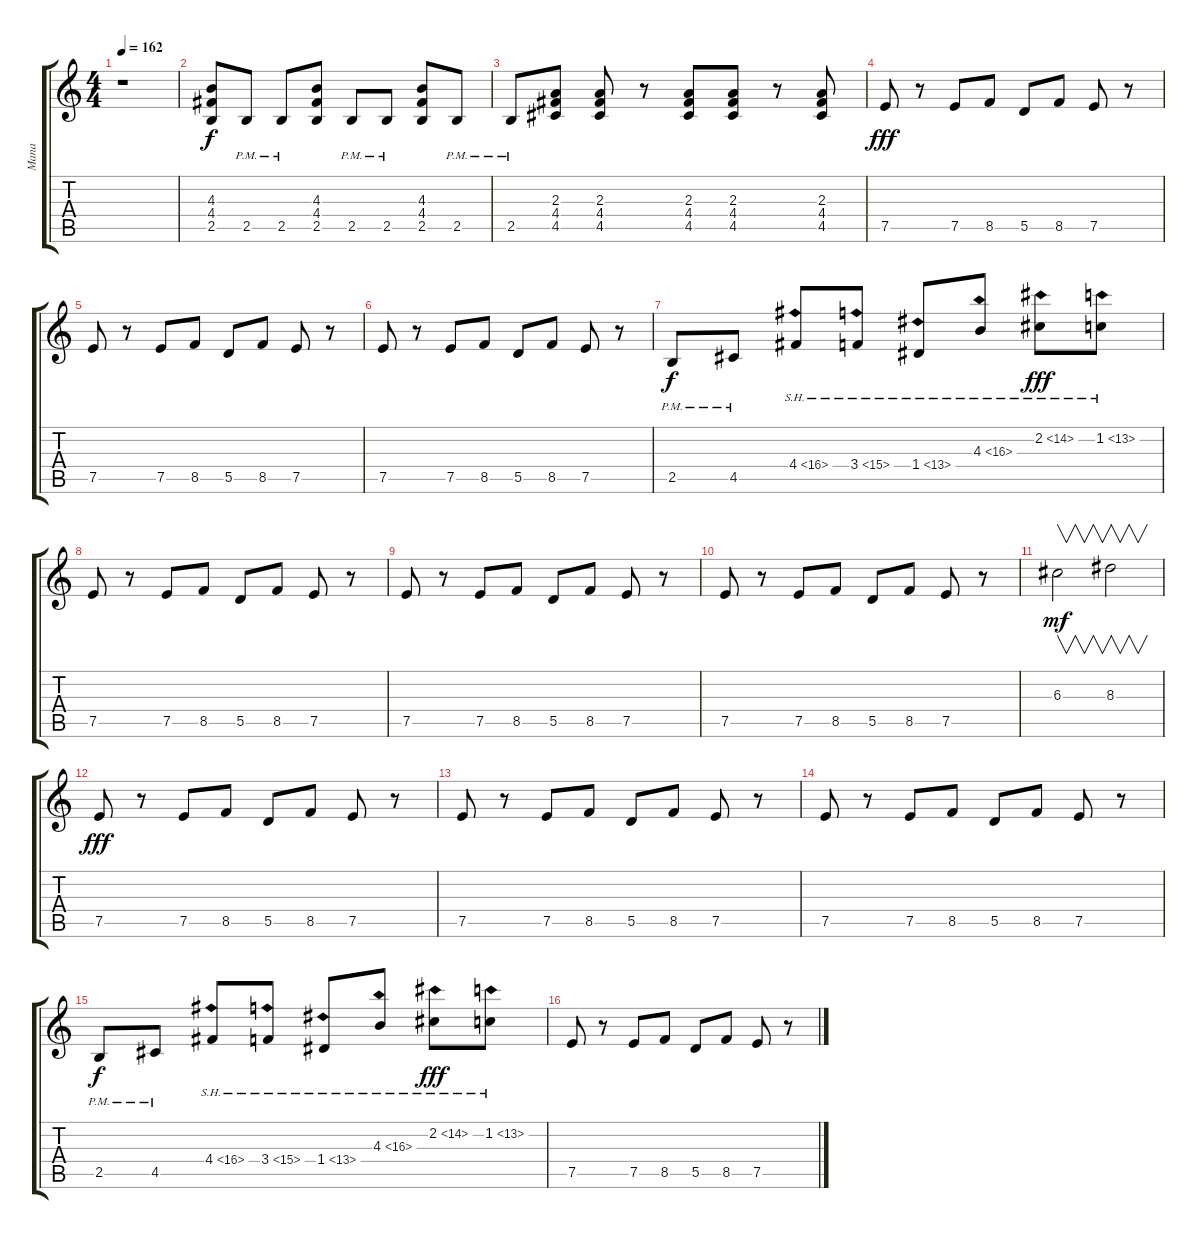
\track ("Mana" "Mana") {instrument distortionguitar}
\staff {score tabs}
\tuning (E4 B3 G3 D3 A2 E2) {hide}
\ts (4 4)
\tempo 162
\clef g2
\ks c
r.1{dy fff} |
(4.3 4.4 2.5).8{dy f} 2.5{pm}.8 2.5{pm}.8 (4.3 4.4 2.5).8 2.5{pm}.8 2.5{pm}.8 (4.3 4.4 2.5).8 2.5{pm}.8 |
2.5{pm}.8 (2.3 4.4 4.5).8 (2.3 4.4 4.5).8 r.8 (2.3 4.4 4.5).8 (2.3 4.4 4.5).8 r.8 (2.3 4.4 4.5).8 |
7.5.8{dy fff} r.8 7.5.8 8.5.8 5.5.8 8.5.8 7.5.8 r.8 |
7.5.8 r.8 7.5.8 8.5.8 5.5.8 8.5.8 7.5.8 r.8 |
7.5.8 r.8 7.5.8 8.5.8 5.5.8 8.5.8 7.5.8 r.8 |
2.5{pm}.8{dy f} 4.5{pm}.8 4.4{sh 12}.8 3.4{sh 12}.8 1.4{sh 12}.8 4.3{sh 12}.8 2.2{sh 12}.8{dy fff} 1.2{sh 12}.8 |
7.5.8 r.8 7.5.8 8.5.8 5.5.8 8.5.8 7.5.8 r.8 |
7.5.8 r.8 7.5.8 8.5.8 5.5.8 8.5.8 7.5.8 r.8 |
7.5.8 r.8 7.5.8 8.5.8 5.5.8 8.5.8 7.5.8 r.8 |
6.3.2{v dy mf} 8.3.2{v} |
7.5.8{dy fff} r.8 7.5.8 8.5.8 5.5.8 8.5.8 7.5.8 r.8 |
7.5.8 r.8 7.5.8 8.5.8 5.5.8 8.5.8 7.5.8 r.8 |
7.5.8 r.8 7.5.8 8.5.8 5.5.8 8.5.8 7.5.8 r.8 |
2.5{pm}.8{dy f} 4.5{pm}.8 4.4{sh 12}.8 3.4{sh 12}.8 1.4{sh 12}.8 4.3{sh 12}.8 2.2{sh 12}.8{dy fff} 1.2{sh 12}.8 |
7.5.8 r.8 7.5.8 8.5.8 5.5.8 8.5.8 7.5.8 r.8
